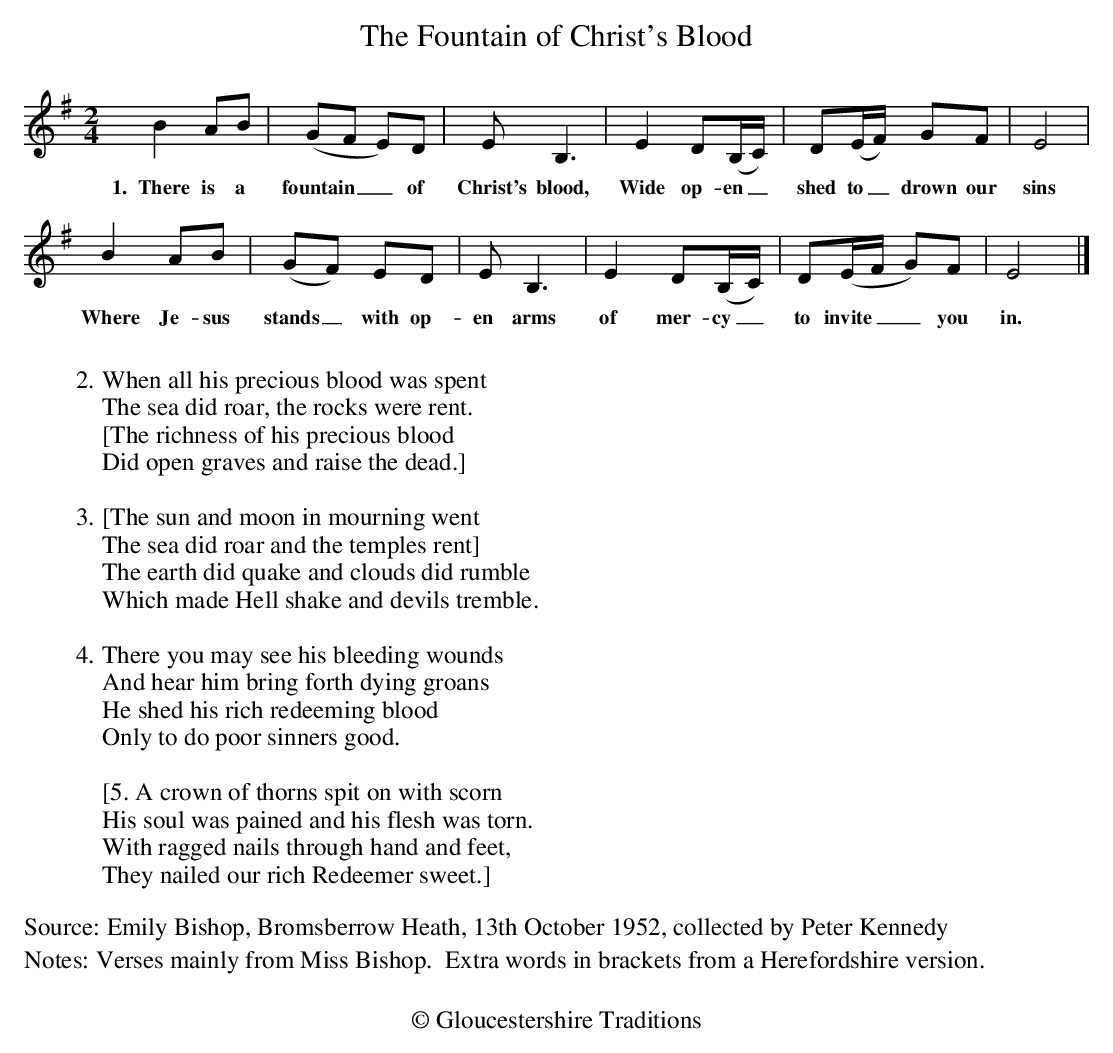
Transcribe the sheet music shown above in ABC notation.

X:1
T:The Fountain of Christ's Blood
M:2/4
L:1/4
K:Emin
BA/2B/2 | (G/2F/2 E/2)D/2 | E/2 B,3/2 | E D/2(B,/4C/4) | D/2(E/4F/4) G/2F/2 | E2 |
w:1.~~There is a fountain__ of Christ's blood, Wide op-en_ shed to_drown our sins
BA/2B/2 | (G/2F/2) E/2D/2 | E/2 B,3/2 | E D/2(B,/4C/4) | D/2(E/4F/4 G/2)F/2 | E2 |]
w:Where Je-sus stands_ with op-en arms of mer-cy_ to invite__ you in.
%%text
%%text
%%text
W:2.When all his precious blood was spent
W:The sea did roar, the rocks were rent.
W:[The richness of his precious blood
W:Did open graves and raise the dead.]
W:
W:3. [The sun and moon in mourning went
W: The sea did roar and the temples rent]
W:The earth did quake and clouds did rumble
W:Which made Hell shake and devils tremble.
W:
W:4. There you may see his bleeding wounds
W:And hear him bring forth dying groans
W:He shed his rich redeeming blood
W:Only to do poor sinners good.
W:
W:[5. A crown of thorns spit on with scorn
W:His soul was pained and his flesh was torn.
W:With ragged nails through hand and feet,
W:They nailed our rich Redeemer sweet.]
